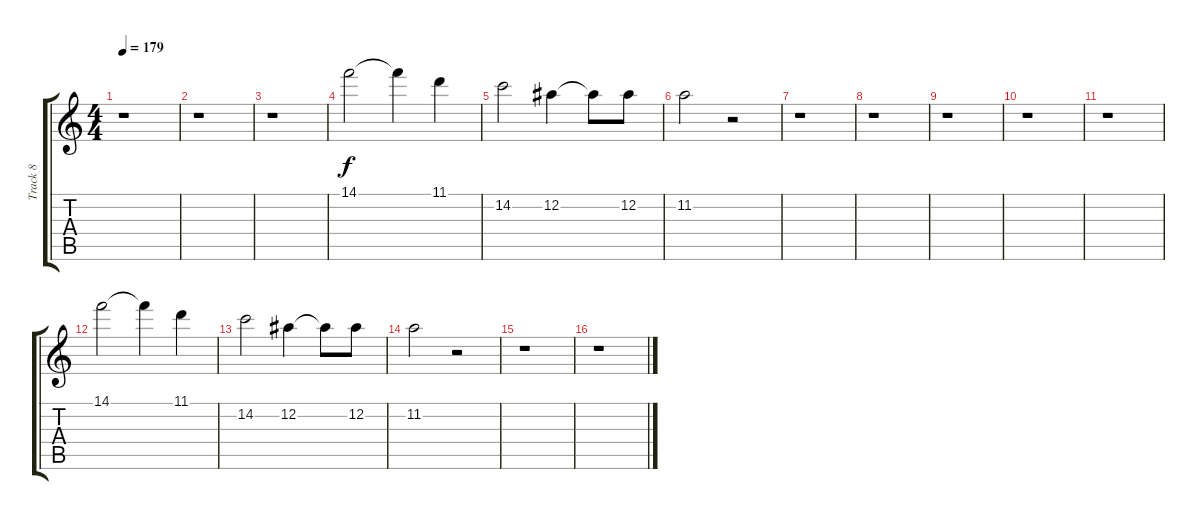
\track ("Track 8" "Track 8") {instrument overdrivenguitar}
\staff {score tabs}
\tuning (Eb4 Bb3 Gb3 Db3 Ab2 Eb2) {hide}
\ts (4 4)
\tempo 179
\clef g2
\ks c
r.1{dy f} |
r.1 |
r.1 |
14.1.2 14.1{t}.4 11.1.4 |
14.2.2 12.2.4 12.2{t}.8 12.2.8 |
11.2.2 r.2 |
r.1 |
r.1 |
r.1 |
r.1 |
r.1 |
14.1.2 14.1{t}.4 11.1.4 |
14.2.2 12.2.4 12.2{t}.8 12.2.8 |
11.2.2 r.2 |
r.1 |
r.1
